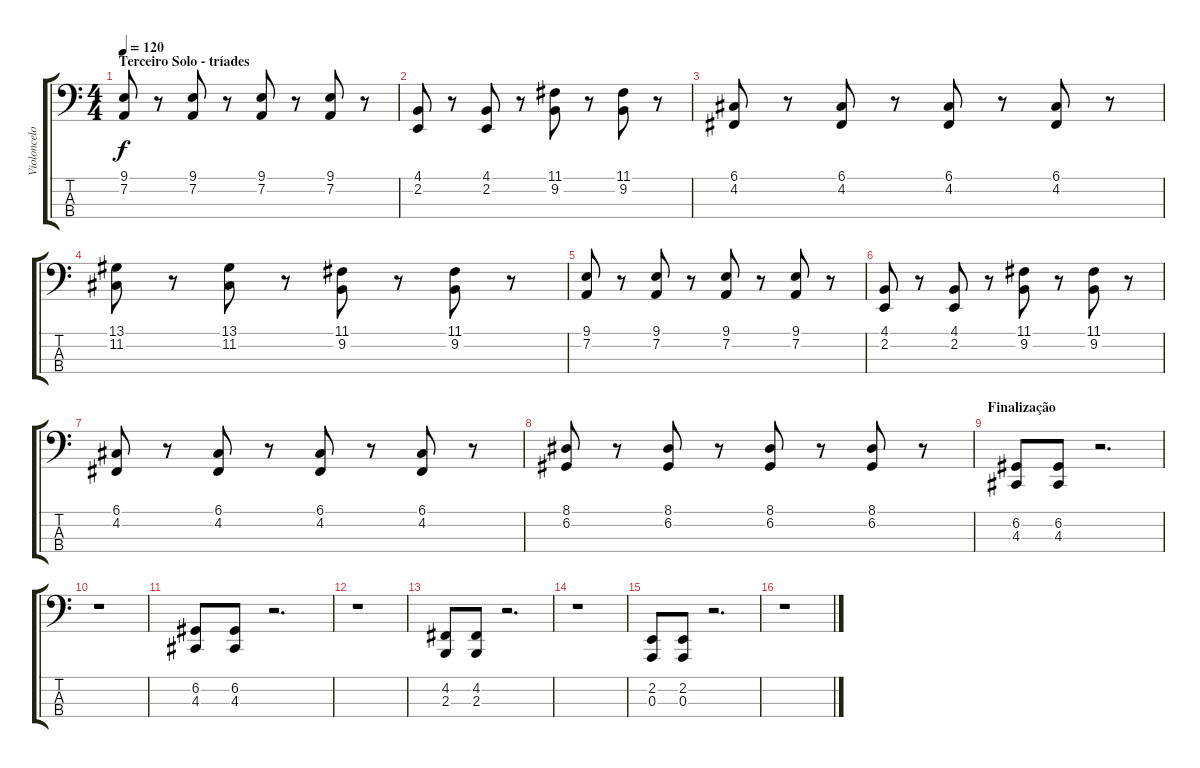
\track ("Violoncelo" "Violoncelo") {instrument stringensemble1}
\staff {score tabs}
\tuning (G2 D2 A1 E1) {hide}
\ts (4 4)
\section ("" "Terceiro Solo - tríades")
\tempo 120
\clef f4
\ks c
(9.1 7.2).8{dy f} r.8 (9.1 7.2).8 r.8 (9.1 7.2).8 r.8 (9.1 7.2).8 r.8 |
(4.1 2.2).8 r.8 (4.1 2.2).8 r.8 (11.1 9.2).8 r.8 (11.1 9.2).8 r.8 |
(6.1 4.2).8 r.8 (6.1 4.2).8 r.8 (6.1 4.2).8 r.8 (6.1 4.2).8 r.8 |
(13.1 11.2).8 r.8 (13.1 11.2).8 r.8 (11.1 9.2).8 r.8 (11.1 9.2).8 r.8 |
(9.1 7.2).8 r.8 (9.1 7.2).8 r.8 (9.1 7.2).8 r.8 (9.1 7.2).8 r.8 |
(4.1 2.2).8 r.8 (4.1 2.2).8 r.8 (11.1 9.2).8 r.8 (11.1 9.2).8 r.8 |
(6.1 4.2).8 r.8 (6.1 4.2).8 r.8 (6.1 4.2).8 r.8 (6.1 4.2).8 r.8 |
(8.1 6.2).8 r.8 (8.1 6.2).8 r.8 (8.1 6.2).8 r.8 (8.1 6.2).8 r.8 |
\section ("" "Finalização")
(6.2 4.3).8 (6.2 4.3).8 r.2{d} |
r.1 |
(6.2 4.3).8 (6.2 4.3).8 r.2{d} |
r.1 |
(4.2 2.3).8 (4.2 2.3).8 r.2{d} |
r.1 |
(2.2 0.3).8 (2.2 0.3).8 r.2{d} |
r.1
